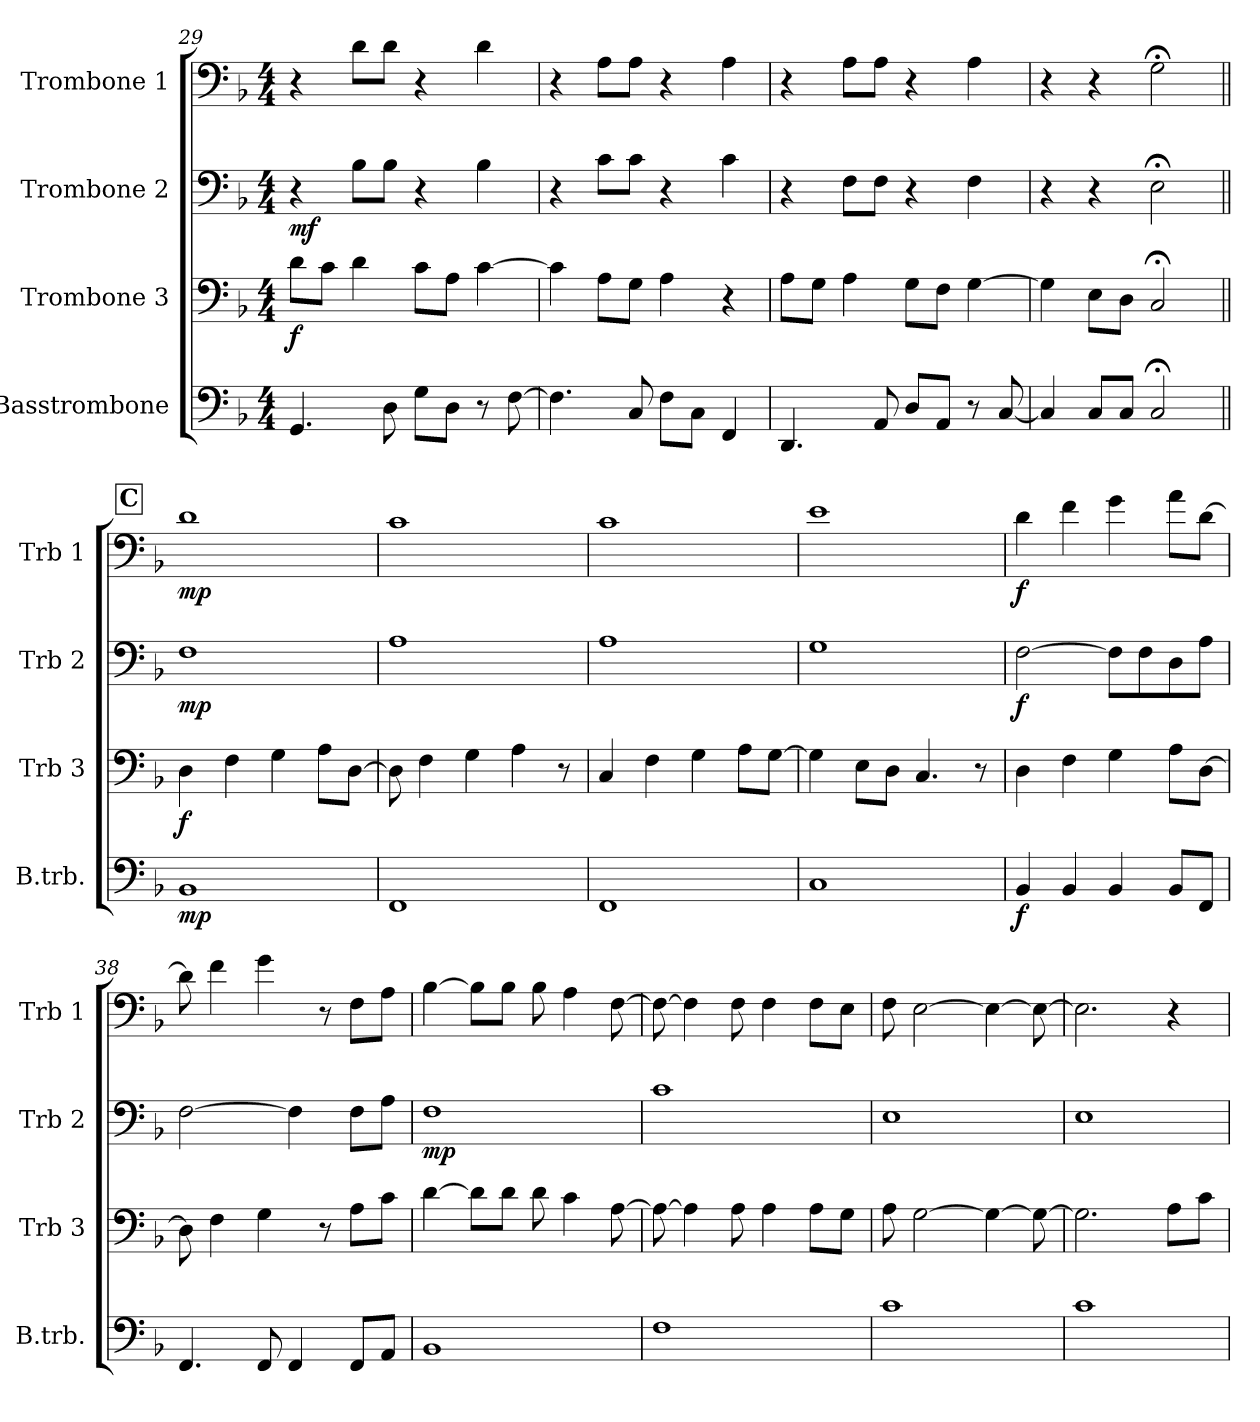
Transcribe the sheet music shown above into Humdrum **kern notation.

**kern	**dynam	**kern	**dynam	**kern	**dynam	**kern	**dynam
*part4	*part4	*part3	*part3	*part2	*part2	*part1	*part1
*staff4	*staff4	*staff3	*staff3	*staff2	*staff2	*staff1	*staff1
*I"Basstrombone	*	*I"Trombone 3	*	*I"Trombone 2	*	*I"Trombone 1	*
*I'B.trb.	*	*I'Trb 3	*	*I'Trb 2	*	*I'Trb 1	*
*clefF4	*	*clefF4	*	*clefF4	*	*clefF4	*
*k[b-]	*	*k[b-]	*	*k[b-]	*	*k[b-]	*
*M4/4	*	*M4/4	*	*M4/4	*	*M4/4	*
=29	=29	=29	=29	=29	=29	=29	=29
!	!	!	!LO:DY:b	!	!LO:DY:b	!	!
4.GG/	.	8d\L	f	4r	mf	4r	.
.	.	8c\J	.	.	.	.	.
.	.	4d\	.	8B-\L	.	8d\L	.
8D\	.	.	.	8B-\J	.	8d\J	.
8G\L	.	8c\L	.	4r	.	4r	.
8D\J	.	8A\J	.	.	.	.	.
8r	.	[4c\	.	4B-\	.	4d\	.
[8F\	.	.	.	.	.	.	.
=30	=30	=30	=30	=30	=30	=30	=30
4.F\]	.	4c\]	.	4r	.	4r	.
.	.	8A\L	.	8c\L	.	8A\L	.
8C/	.	8G\J	.	8c\J	.	8A\J	.
8F\L	.	4A\	.	4r	.	4r	.
8C\J	.	.	.	.	.	.	.
4FF/	.	4r	.	4c\	.	4A\	.
=31	=31	=31	=31	=31	=31	=31	=31
4.DD/	.	8A\L	.	4r	.	4r	.
.	.	8G\J	.	.	.	.	.
.	.	4A\	.	8F\L	.	8A\L	.
8AA/	.	.	.	8F\J	.	8A\J	.
8D/L	.	8G\L	.	4r	.	4r	.
8AA/J	.	8F\J	.	.	.	.	.
8r	.	[4G\	.	4F\	.	4A\	.
[8C/	.	.	.	.	.	.	.
=32	=32	=32	=32	=32	=32	=32	=32
4C/]	.	4G\]	.	4r	.	4r	.
8C/L	.	8E\L	.	4r	.	4r	.
8C/J	.	8D\J	.	.	.	.	.
2C;</	.	2C;</	.	2E;<\	.	2G;<\	.
!!LO:PB:g=z
!!LO:REH:place=s1:a:B:fs=14:t=C
=33||	=33||	=33||	=33||	=33||	=33||	=33||	=33||
!	!LO:DY:b	!	!LO:DY:b	!	!LO:DY:b	!	!LO:DY:b
1BB-	mp	4D\	f	1F	mp	1d	mp
.	.	4F\	.	.	.	.	.
.	.	4G\	.	.	.	.	.
.	.	8A\L	.	.	.	.	.
.	.	[8D\J	.	.	.	.	.
=34	=34	=34	=34	=34	=34	=34	=34
1FF	.	8D\]	.	1A	.	1c	.
.	.	4F\	.	.	.	.	.
.	.	4G\	.	.	.	.	.
.	.	4A\	.	.	.	.	.
.	.	8r	.	.	.	.	.
=35	=35	=35	=35	=35	=35	=35	=35
1FF	.	4C/	.	1A	.	1c	.
.	.	4F\	.	.	.	.	.
.	.	4G\	.	.	.	.	.
.	.	8A\L	.	.	.	.	.
.	.	[8G\J	.	.	.	.	.
=36	=36	=36	=36	=36	=36	=36	=36
1C	.	4G\]	.	1G	.	1e	.
.	.	8E\L	.	.	.	.	.
.	.	8D\J	.	.	.	.	.
.	.	4.C/	.	.	.	.	.
.	.	8r	.	.	.	.	.
=37	=37	=37	=37	=37	=37	=37	=37
!	!LO:DY:b	!	!	!	!LO:DY:b	!	!LO:DY:b
4BB-/	f	4D\	.	[2F\	f	4d\	f
4BB-/	.	4F\	.	.	.	4f\	.
4BB-/	.	4G\	.	8F\L]	.	4g\	.
.	.	.	.	8F\	.	.	.
8BB-/L	.	8A\L	.	8D\	.	8a\L	.
8FF/J	.	[8D\J	.	8A\J	.	[8d\J	.
=38	=38	=38	=38	=38	=38	=38	=38
4.FF/	.	8D\]	.	[2F\	.	8d\]	.
.	.	4F\	.	.	.	4f\	.
8FF/	.	4G\	.	.	.	4g\	.
4FF/	.	.	.	4F\]	.	.	.
.	.	8r	.	.	.	8r	.
8FF/L	.	8A\L	.	8F\L	.	8F\L	.
8AA/J	.	8c\J	.	8A\J	.	8A\J	.
!!LO:LB:g=z
=39	=39	=39	=39	=39	=39	=39	=39
!	!	!	!	!	!LO:DY:b	!	!
1BB-	.	[4d\	.	1F	mp	[4B-\	.
.	.	8d\L]	.	.	.	8B-\L]	.
.	.	8d\J	.	.	.	8B-\J	.
.	.	8d\	.	.	.	8B-\	.
.	.	4c\	.	.	.	4A\	.
.	.	[8A\	.	.	.	[8F\	.
=40	=40	=40	=40	=40	=40	=40	=40
1F	.	8A\_	.	1c	.	8F\_	.
.	.	4A\]	.	.	.	4F\]	.
.	.	8A\	.	.	.	8F\	.
.	.	4A\	.	.	.	4F\	.
.	.	8A\L	.	.	.	8F\L	.
.	.	8G\J	.	.	.	8E\J	.
=41	=41	=41	=41	=41	=41	=41	=41
1c	.	8A\	.	1E	.	8F\	.
.	.	[2G\	.	.	.	[2E\	.
.	.	4G\_	.	.	.	4E\_	.
.	.	8G\_	.	.	.	8E\_	.
=42	=42	=42	=42	=42	=42	=42	=42
1c	.	2.G\]	.	1E	.	2.E\]	.
.	.	8A\L	.	.	.	4r	.
.	.	8c\J	.	.	.	.	.
=	=	=	=	=	=	=	=
*-	*-	*-	*-	*-	*-	*-	*-
